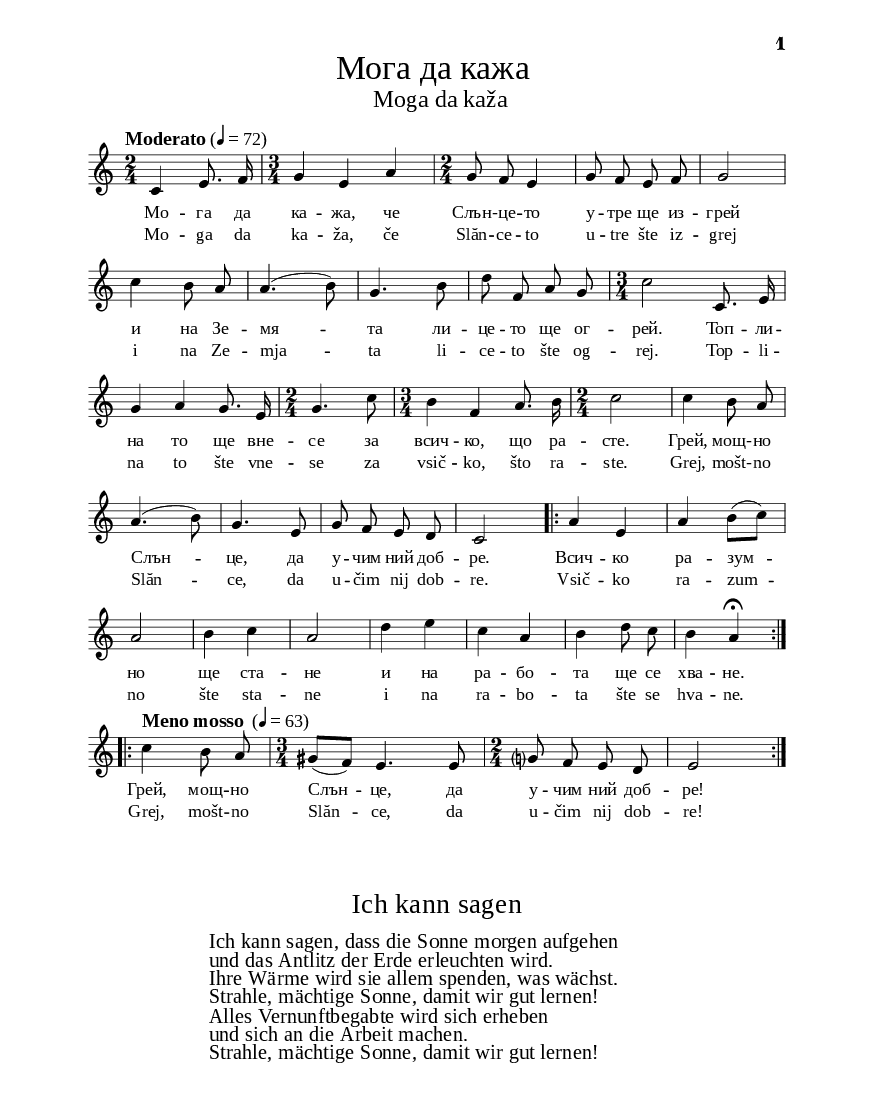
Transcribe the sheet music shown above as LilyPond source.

\version "2.24.3"

% include paper part and global functions
\include "include/globals.ily"

\bookpart {
  \label #'ref108
  \tocItem \markup "Мога да кажа – Moga da kaža"
  \include "include/bookpart-paper.ily"
  \score {
    \include "include/score-layout.ily"

    \new Voice \relative c' {
      \clef treble
      \key c \major
      \time 2/4
      \tempoFunc "Moderato" 4 "72"

      \autoBeamOff
      c4 e8. f16 |\time 3/4  g4 e  a4 |\time 2/4  g8 f8 e4 |  g8 f e f |

      g2 | \break c4 b8 a8 | a4. (b8) | g4. b8 | d8 f, a g |


      \time 3/4 c2 c,8. e16 | \break g4 a g8. e16 | \time 2/4 g4. c8 |

      \time 3/4  b4  f4  a8.  b16 | \time 2/4  | c2 | c4  b8  a8 | \break a4. (  b8 )  |

      g4.  e8 |  g8  f8  e8  d8 | c2
      | \bar ".|:"  \key a \minor a'4  e4  |
      a4  b8 ( [  c8 ) ] | \break  a2 | b4  c4 | a2 | d4  e4  |
      c4  a4 | b4  d8  c8 |  b4  a4 ^\fermata


      \tempoFunc "Meno mosso " 4 "63"| \break  \bar ":|.|:" c4  b8  a8 |

      \time 3/4  | gis8 ( [  f8 ) ]  e4.  e8 | \time 2/4  | g?8  f8  e8  d8 | e2
      \bar ":|."

    }

    \addlyrics {
      Мо -- га да ка -- жа,

      че Слън -- "-це" -- то у -- тре ще из -- грей

      и на Зе -- мя -- та ли -- це -- то ще ог -- рей.

      Топ -- ли -- на то ще вне -- се

      за всич -- ко, що ра -- сте.

      Грей, "мощ-" -- но Слън -- це,

      да у -- чим ний доб -- ре.

      Всич -- ко ра  -- зум  -- но ще

      ста  -- не и на ра  -- бо  -- та ще

      се хва  -- не. Грей, мощ  -- но Слън

      -- це, да у  -- чим ний доб  --
      ре!
    }

    \addlyrics {
      Mo -- ga da ka -- ža,

      če Slăn -- ce -- to u -- tre šte iz -- grej

      i na Ze -- mja -- ta li -- ce -- to šte og -- rej.

      Top -- li -- na to šte vne -- se

      za vsič -- ko, što ra -- ste.

      Grej, "mošt-" -- no Slăn -- ce,

      da u -- čim nij dob -- re.

      Vsič -- ko ra  -- zum  -- no šte

      sta  -- ne i na ra  -- bo  -- ta šte

      se hva  -- ne. Grej, mošt  -- no Slăn

      -- ce, da u  -- čim nij dob  --
      re!
    }

    \header {
      title = \titleFunc "Мога да кажа "" Moga da kaža"
    }

    \midi{}

  } % score

  %\markup \dc-one "D.C. al Fine"
  %

  % include foreign translation(s) of the song

  \markup \vspace #3
  \version "2.24.3"

\markup \fill-line { \fontsize #deTitleFontSize "Ich kann sagen" }

\markup \null
\markup \null
\markup \abs-fontsize #10 {
  \hspace #15
  \override #`(baseline-skip . ,deCoupletBaselineSkip)

  \column { 
    \line { " " Ich kann sagen,  dass die Sonne morgen aufgehen }

    \line { " " und das Antlitz der Erde erleuchten wird.}

    \line { " " Ihre Wärme wird sie allem spenden, was wächst.}

    \line { " " Strahle, mächtige Sonne, damit wir gut lernen!}
 
    \line { " " Alles Vernunftbegabte wird sich erheben}

    \line { " " und sich an die Arbeit machen. }

    \line { " " Strahle, mächtige Sonne, damit wir gut lernen!}



  }


}


} % bookpart
